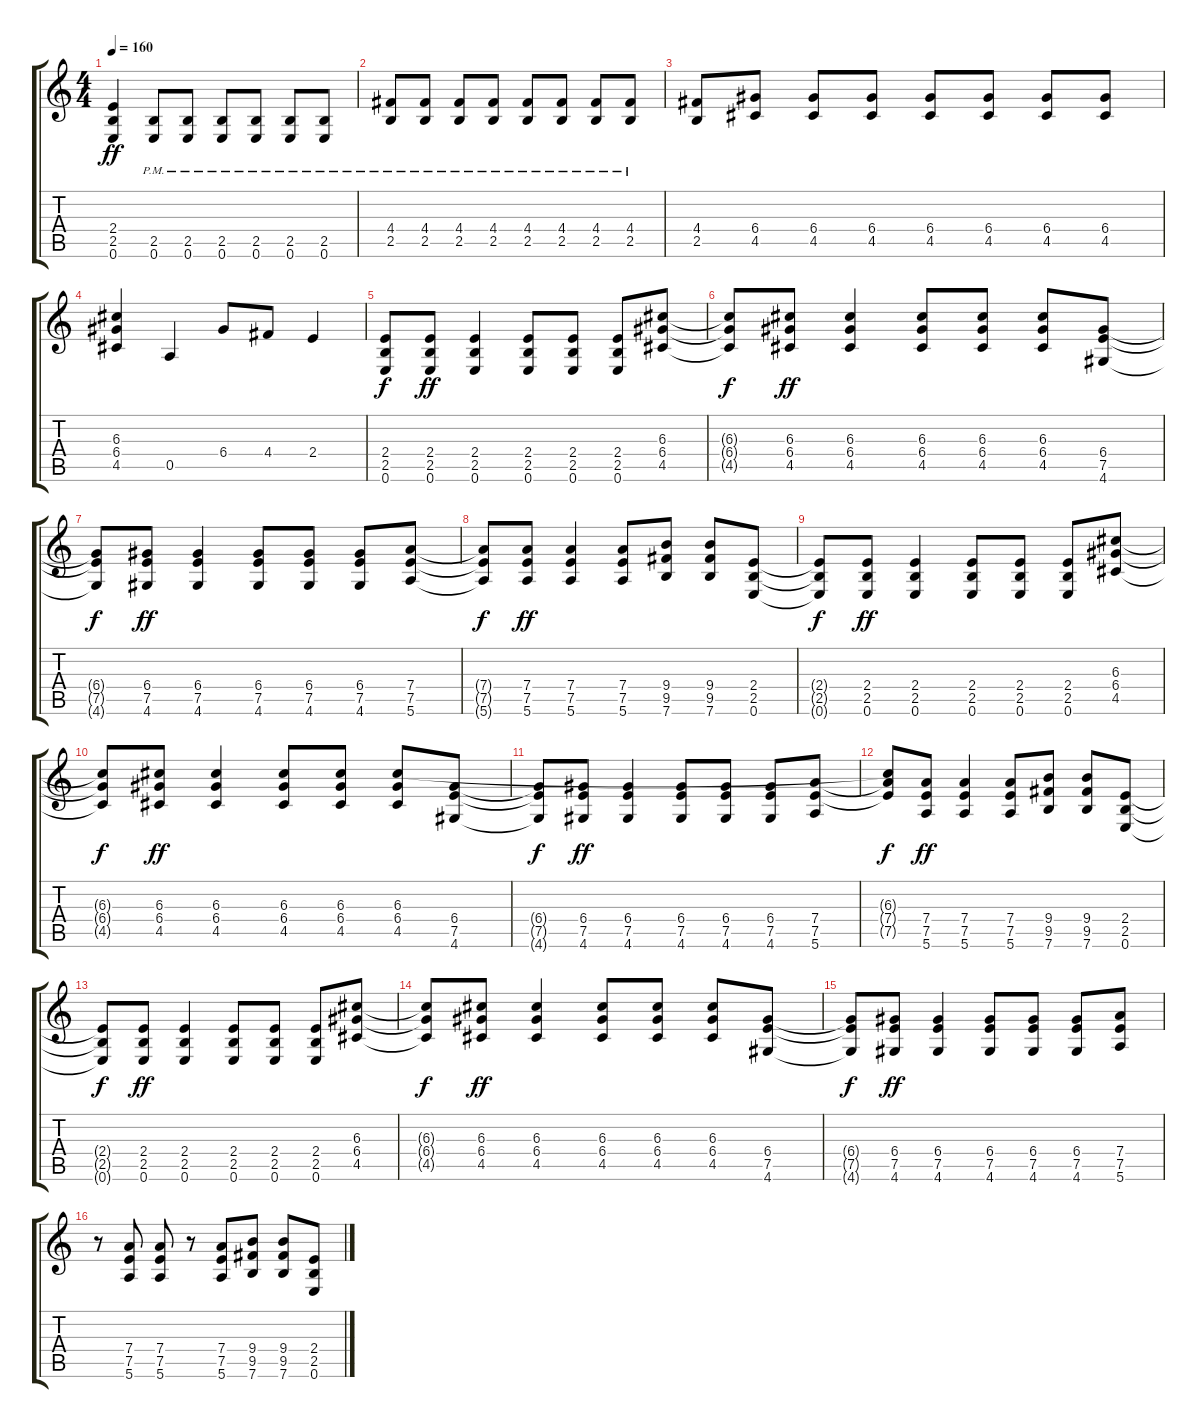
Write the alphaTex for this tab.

\track "" {instrument distortionguitar}
\staff {score tabs}
\tuning (E4 B3 G3 D3 A2 E2) {hide}
\ts (4 4)
\tempo 160
\clef g2
\ks c
(2.4 2.5 0.6).4{dy ff} (2.5{pm} 0.6).8 (2.5{pm} 0.6).8 (2.5{pm} 0.6).8 (2.5{pm} 0.6).8 (2.5{pm} 0.6).8 (2.5{pm} 0.6).8 |
(4.4{pm} 2.5).8 (4.4{pm} 2.5).8 (4.4{pm} 2.5).8 (4.4{pm} 2.5).8 (4.4{pm} 2.5).8 (4.4{pm} 2.5).8 (4.4{pm} 2.5).8 (4.4{pm} 2.5).8 |
(4.4 2.5).8 (6.4 4.5).8 (6.4 4.5).8 (6.4 4.5).8 (6.4 4.5).8 (6.4 4.5).8 (6.4 4.5).8 (6.4 4.5).8 |
(6.3 6.4 4.5).4 0.5.4 6.4.8 4.4.8 2.4.4 |
(2.4 2.5 0.6).8{dy f} (2.4 2.5 0.6).8{dy ff} (2.4 2.5 0.6).4 (2.4 2.5 0.6).8 (2.4 2.5 0.6).8 (2.4 2.5 0.6).8 (6.3 6.4 4.5).8 |
(6.3{t} 6.4{t} 4.5{t}).8{dy f} (6.3 6.4 4.5).8{dy ff} (6.3 6.4 4.5).4 (6.3 6.4 4.5).8 (6.3 6.4 4.5).8 (6.3 6.4 4.5).8 (6.4 7.5 4.6).8 |
(6.4{t} 7.5{t} 4.6{t}).8{dy f} (6.4 7.5 4.6).8{dy ff} (6.4 7.5 4.6).4 (6.4 7.5 4.6).8 (6.4 7.5 4.6).8 (6.4 7.5 4.6).8 (7.4 7.5 5.6).8 |
(7.4{t} 7.5{t} 5.6{t}).8{dy f} (7.4 7.5 5.6).8{dy ff} (7.4 7.5 5.6).4 (7.4 7.5 5.6).8 (9.4 9.5 7.6).8 (9.4 9.5 7.6).8 (2.4 2.5 0.6).8 |
(2.4{t} 2.5{t} 0.6{t}).8{dy f} (2.4 2.5 0.6).8{dy ff} (2.4 2.5 0.6).4 (2.4 2.5 0.6).8 (2.4 2.5 0.6).8 (2.4 2.5 0.6).8 (6.3 6.4 4.5).8 |
(6.3{t} 6.4{t} 4.5{t}).8{dy f} (6.3 6.4 4.5).8{dy ff} (6.3 6.4 4.5).4 (6.3 6.4 4.5).8 (6.3 6.4 4.5).8 (6.3 6.4 4.5).8 (6.4 7.5 4.6).8 |
(6.4{t} 7.5{t} 4.6{t}).8{dy f} (6.4 7.5 4.6).8{dy ff} (6.4 7.5 4.6).4 (6.4 7.5 4.6).8 (6.4 7.5 4.6).8 (6.4 7.5 4.6).8 (7.4 7.5 5.6).8 |
(6.3{t} 7.4{t} 7.5{t}).8{dy f} (7.4 7.5 5.6).8{dy ff} (7.4 7.5 5.6).4 (7.4 7.5 5.6).8 (9.4 9.5 7.6).8 (9.4 9.5 7.6).8 (2.4 2.5 0.6).8 |
(2.4{t} 2.5{t} 0.6{t}).8{dy f} (2.4 2.5 0.6).8{dy ff} (2.4 2.5 0.6).4 (2.4 2.5 0.6).8 (2.4 2.5 0.6).8 (2.4 2.5 0.6).8 (6.3 6.4 4.5).8 |
(6.3{t} 6.4{t} 4.5{t}).8{dy f} (6.3 6.4 4.5).8{dy ff} (6.3 6.4 4.5).4 (6.3 6.4 4.5).8 (6.3 6.4 4.5).8 (6.3 6.4 4.5).8 (6.4 7.5 4.6).8 |
(6.4{t} 7.5{t} 4.6{t}).8{dy f} (6.4 7.5 4.6).8{dy ff} (6.4 7.5 4.6).4 (6.4 7.5 4.6).8 (6.4 7.5 4.6).8 (6.4 7.5 4.6).8 (7.4 7.5 5.6).8 |
r.8 (7.4 7.5 5.6).8 (7.4 7.5 5.6).8 r.8 (7.4 7.5 5.6).8 (9.4 9.5 7.6).8 (9.4 9.5 7.6).8 (2.4 2.5 0.6).8
